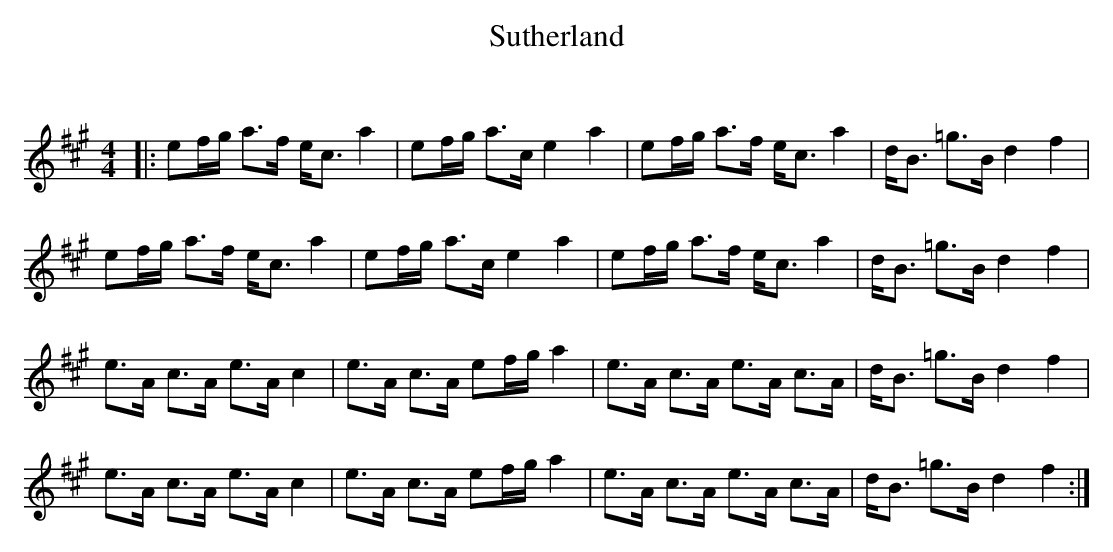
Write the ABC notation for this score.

X:1
T: Sutherland
C:
Q: 128
K:A
M:4/4
L:1/16
|:e2fg a3f ec3 a4|e2fg a3c e4 a4|e2fg a3f ec3 a4|dB3 =g3B d4 f4|
e2fg a3f ec3 a4|e2fg a3c e4 a4|e2fg a3f ec3 a4|dB3 =g3B d4 f4|
e3A c3A e3A c4|e3A c3A e2fg a4|e3A c3A e3A c3A|dB3 =g3B d4 f4|
e3A c3A e3A c4|e3A c3A e2fg a4|e3A c3A e3A c3A|dB3 =g3B d4 f4:|
